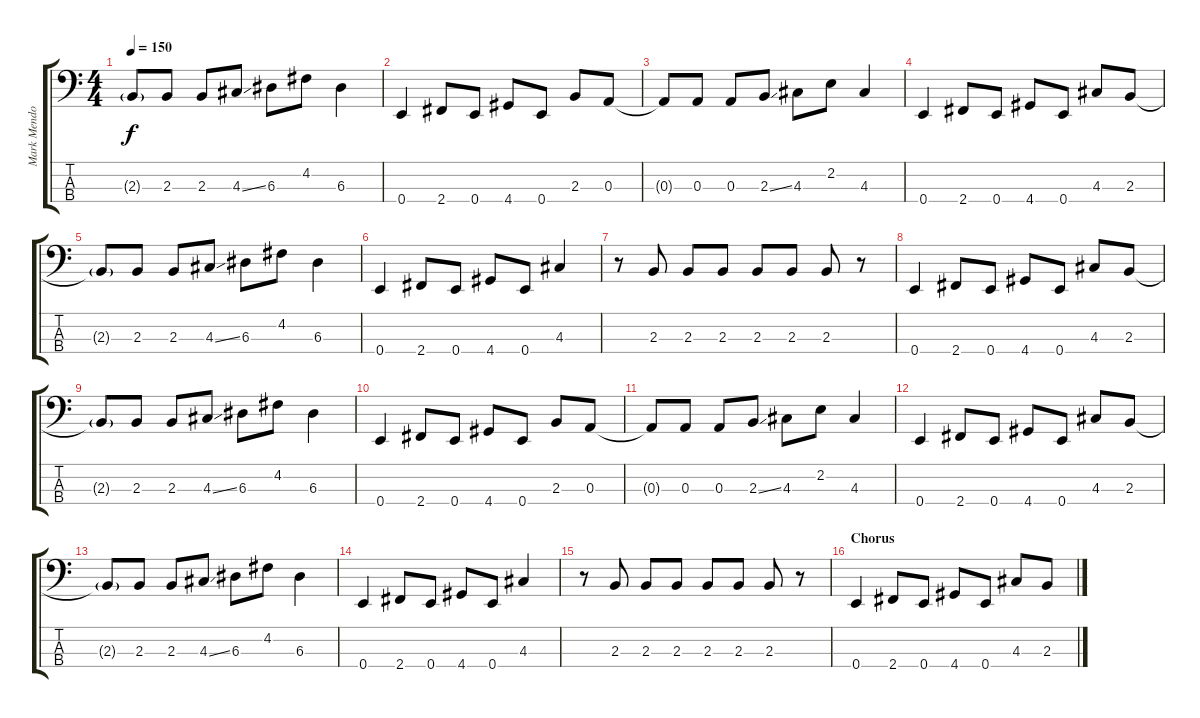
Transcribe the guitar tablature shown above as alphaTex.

\track ("Mark Mendoza - Bass" "Mark Mendo") {instrument electricbasspick}
\staff {score tabs}
\tuning (G2 D2 A1 E1) {hide}
\ts (4 4)
\tempo 150
\clef f4
\ks c
2.3{g t}.8{dy f} 2.3.8 2.3.8 4.3{ss}.8 6.3.8 4.2.8 6.3.4 |
0.4.4 2.4.8 0.4.8 4.4.8 0.4.8 2.3.8 0.3.8 |
0.3{t}.8 0.3.8 0.3.8 2.3{ss}.8 4.3.8 2.2.8 4.3.4 |
0.4.4 2.4.8 0.4.8 4.4.8 0.4.8 4.3.8 2.3.8 |
2.3{g t}.8 2.3.8 2.3.8 4.3{ss}.8 6.3.8 4.2.8 6.3.4 |
0.4.4 2.4.8 0.4.8 4.4.8 0.4.8 4.3.4 |
r.8 2.3.8 2.3.8 2.3.8 2.3.8 2.3.8 2.3.8 r.8 |
0.4.4 2.4.8 0.4.8 4.4.8 0.4.8 4.3.8 2.3.8 |
2.3{g t}.8 2.3.8 2.3.8 4.3{ss}.8 6.3.8 4.2.8 6.3.4 |
0.4.4 2.4.8 0.4.8 4.4.8 0.4.8 2.3.8 0.3.8 |
0.3{t}.8 0.3.8 0.3.8 2.3{ss}.8 4.3.8 2.2.8 4.3.4 |
0.4.4 2.4.8 0.4.8 4.4.8 0.4.8 4.3.8 2.3.8 |
2.3{g t}.8 2.3.8 2.3.8 4.3{ss}.8 6.3.8 4.2.8 6.3.4 |
0.4.4 2.4.8 0.4.8 4.4.8 0.4.8 4.3.4 |
r.8 2.3.8 2.3.8 2.3.8 2.3.8 2.3.8 2.3.8 r.8 |
\section ("" "Chorus")
0.4.4 2.4.8 0.4.8 4.4.8 0.4.8 4.3.8 2.3.8
